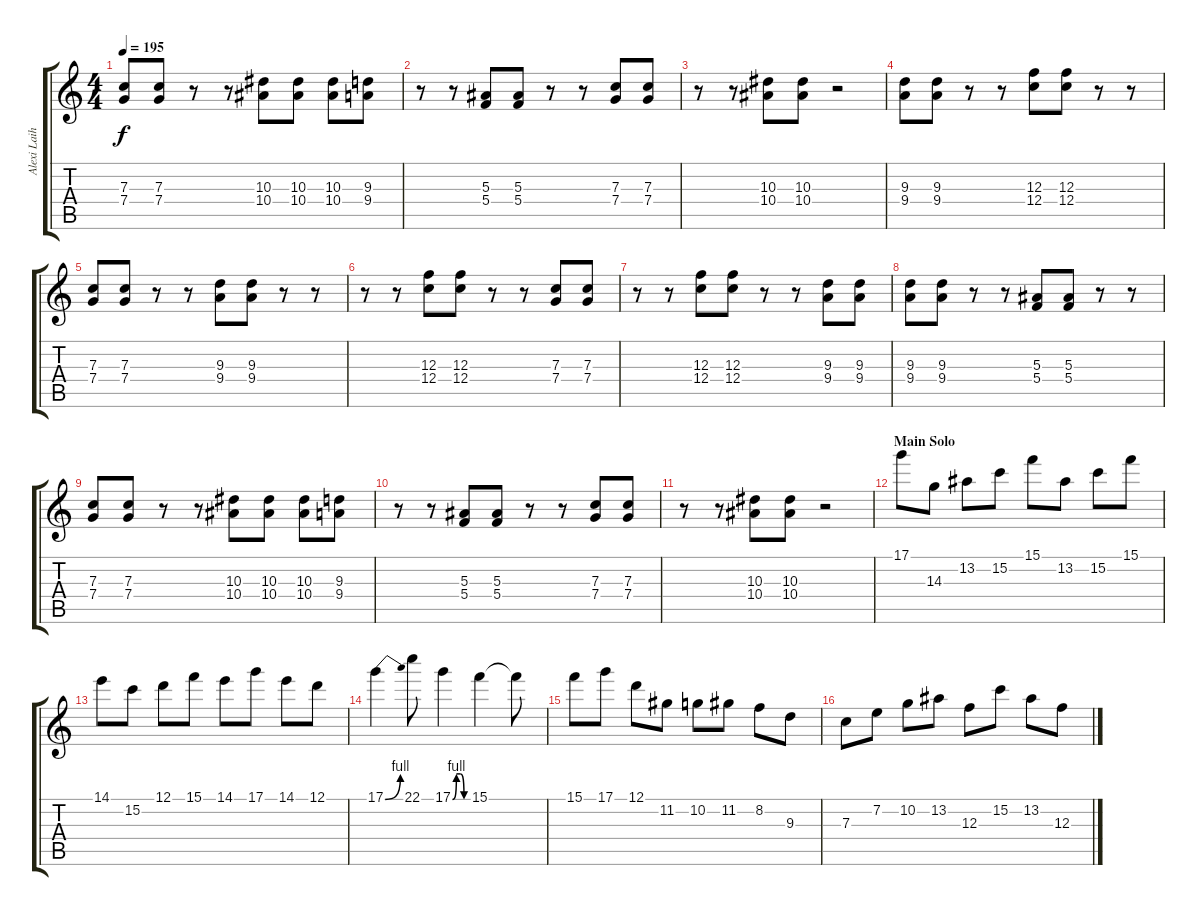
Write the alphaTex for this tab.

\track ("Alexi Laiho" "Alexi Laih") {instrument distortionguitar}
\staff {score tabs}
\tuning (D4 A3 F3 C3 G2 D2) {hide}
\ts (4 4)
\tempo 195
\clef g2
\ks c
(7.3 7.4).8{dy f} (7.3 7.4).8 r.8 r.8 (10.3 10.4).8 (10.3 10.4).8 (10.3 10.4).8 (9.3 9.4).8 |
r.8 r.8 (5.3 5.4).8 (5.3 5.4).8 r.8 r.8 (7.3 7.4).8 (7.3 7.4).8 |
r.8 r.8 (10.3 10.4).8 (10.3 10.4).8 r.2 |
(9.3 9.4).8 (9.3 9.4).8 r.8 r.8 (12.3 12.4).8 (12.3 12.4).8 r.8 r.8 |
(7.3 7.4).8 (7.3 7.4).8 r.8 r.8 (9.3 9.4).8 (9.3 9.4).8 r.8 r.8 |
r.8 r.8 (12.3 12.4).8 (12.3 12.4).8 r.8 r.8 (7.3 7.4).8 (7.3 7.4).8 |
r.8 r.8 (12.3 12.4).8 (12.3 12.4).8 r.8 r.8 (9.3 9.4).8 (9.3 9.4).8 |
(9.3 9.4).8 (9.3 9.4).8 r.8 r.8 (5.3 5.4).8 (5.3 5.4).8 r.8 r.8 |
(7.3 7.4).8 (7.3 7.4).8 r.8 r.8 (10.3 10.4).8 (10.3 10.4).8 (10.3 10.4).8 (9.3 9.4).8 |
r.8 r.8 (5.3 5.4).8 (5.3 5.4).8 r.8 r.8 (7.3 7.4).8 (7.3 7.4).8 |
r.8 r.8 (10.3 10.4).8 (10.3 10.4).8 r.2 |
\section ("" "Main Solo")
17.1.8 14.3.8 13.2.8 15.2.8 15.1.8 13.2.8 15.2.8 15.1.8 |
14.1.8 15.2.8 12.1.8 15.1.8 14.1.8 17.1.8 14.1.8 12.1.8 |
17.1{be (bend 0 0 60 4)}.4 22.1.8 17.1{be (custom 0 0 15 4 30 4 45 0 60 0)}.4 15.1.4 15.1{t}.8 |
15.1.8 17.1.8 12.1.8 11.2.8 10.2.8 11.2.8 8.2.8 9.3.8 |
7.3.8 7.2.8 10.2.8 13.2.8 12.3.8 15.2.8 13.2.8 12.3.8
